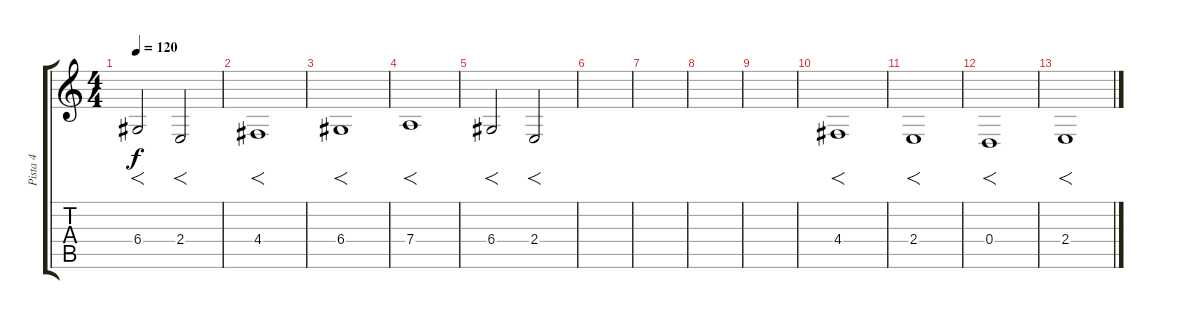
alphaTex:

\track ("Pista 4" "Pista 4") {instrument cello}
\staff {score tabs}
\tuning (E4 B3 G3 D3 A2 E2) {hide}
\ts (4 4)
\tempo 120
\clef g2
\ks c
6.4.2{f dy f} 2.4.2{f} |
4.4.1{f} |
6.4.1{f} |
7.4.1{f} |
6.4.2{f} 2.4.2{f} |
|
|
|
|
4.4.1{f} |
2.4.1{f} |
0.4.1{f} |
2.4.1{f}
